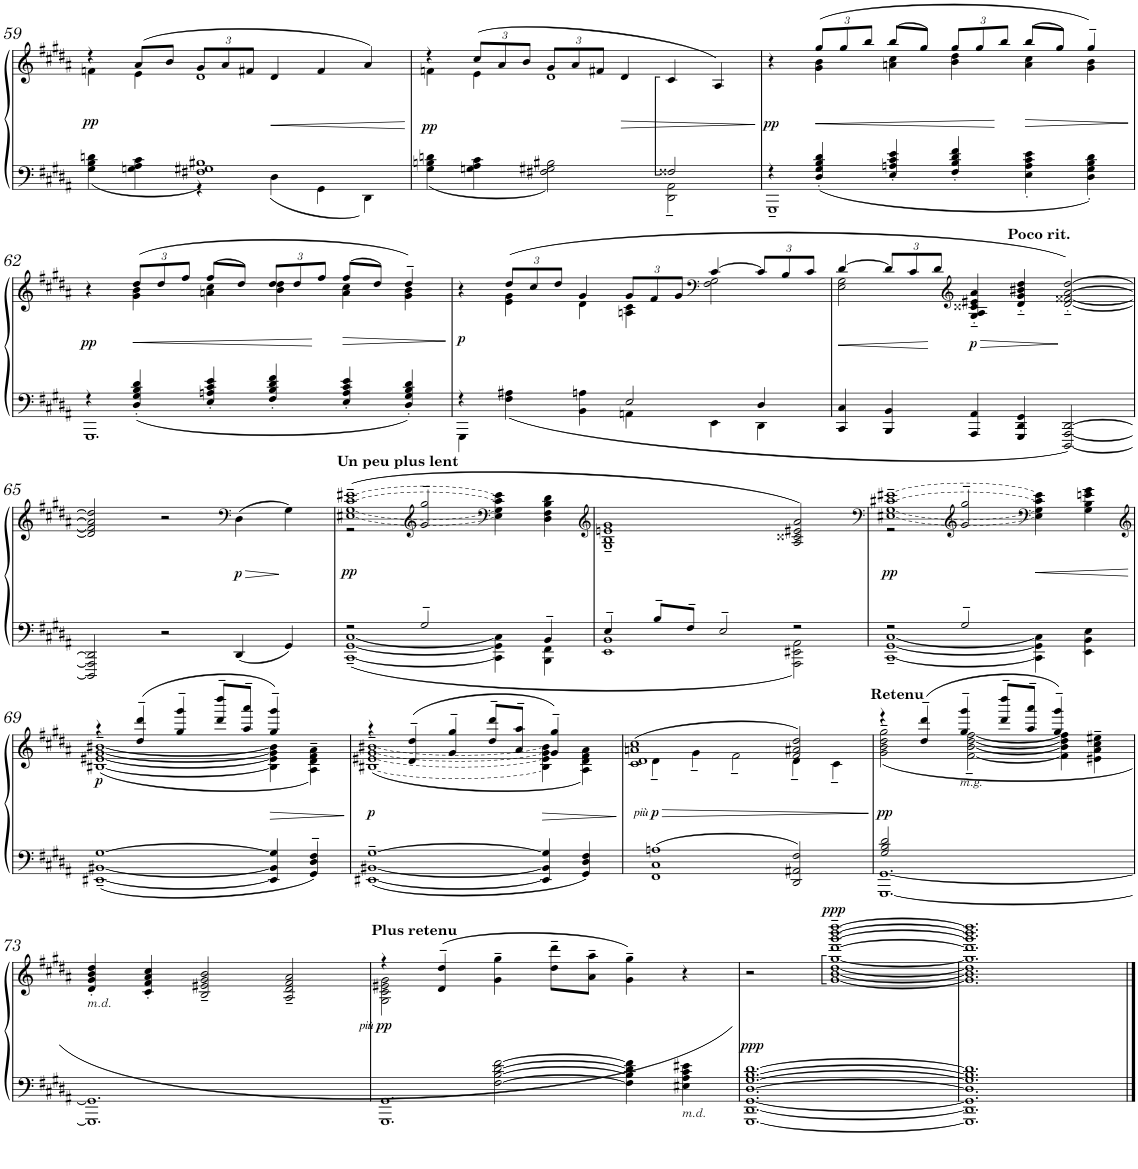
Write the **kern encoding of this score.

**kern	**kern	**dynam
*part1	*part1	*part1
*staff2	*staff1	*staff1/2
*I"Piano	*	*
*I'Pno.	*	*
!!LO:PB:g=z
*clefF4	*clefG2	*
*k[f#c#g#d#a#]	*k[f#c#g#d#a#]	*
*M3/2	*M3/2	*
=59	=59	=59
*^	*^	*
!	!	!	!	!LO:DY:b
4G#\ 4B\ 4dn\	2ryy	4r	4fn\	pp
4Gn\ 4A#\ 4c#\	.	(8a#/L	4e\	.
.	.	8b/J	.	.
*	*	*Xbrackettup	*	*
1F#X 1G#X 1B#X	4r	12g#/L	1d#	.
.	.	12a#/	.	.
.	.	12f#X/J	.	.
!	!	!	!	!LO:HP:b
.	4D#\	4d#/	.	<
.	4GG#\	4f#/	.	.
.	4DD#\	4a#/)	.	.
=60	=60	=60	=60	=60
!	!	!	!	!LO:DY:b
4G#\ 4Bn\ 4dn\	1ryy	4r	4fn\	pp
4Gn\ 4A#\ 4c#\	.	(>12cc#/L	4e\	.
.	.	12a#/	.	.
.	.	12b/J	.	.
2F#X\ 2G#X\ 2B#X\	.	12g#/L	1d#	.
.	.	12a#/	.	.
.	.	12f#X/J	.	.
!	!	!	!	!LO:HP:b
.	.	4d#/	.	>
2F##X/	2DD#\~ 2AA#\~	4c#/	.	.
.	.	4A#/)	.	.
*v	*v	*	*	*
*	*v	*v	*
.	.	[
=61	=61	=61
*^	*^	*
!	!	!	!	!LO:DY:b
4r	1GGG#~	4r	4ryy	pp
!	!	!	!	!LO:HP:b
4D#/'< 4G#/'< 4B/'< 4d#/'<	.	(12gg#/L	4g#\ 4b\	<
.	.	12gg#/	.	.
.	.	12bb/J	.	.
4E/'< 4An/'< 4c#/'< 4e/'<	.	(8bb/L	4an\ 4cc#\	.
.	.	8gg#/J)	.	.
4F#/'< 4B/'< 4d#/'< 4f#/'<	.	12gg#/L	4b\ 4dd#\	.
.	.	12gg#/	.	.
.	.	12bb/J	.	]
!	!	!	!	!LO:HP:b
4E\'< 4A\'< 4c#\'< 4e\'<	2ryy	(8bb/L	4a\ 4cc#\	>
.	.	8gg#/J)	.	.
4D#\'< 4G#\'< 4B\'< 4d#\'<	.	4gg#~/)	4g#\ 4b\	.
*v	*v	*	*	*
*	*v	*v	*
.	.	[
!!LO:LB:g=z
=62	=62	=62
*^	*^	*
!	!	!	!	!LO:DY:b
4r	1.GGG#	4r	4ryy	pp
!	!	!	!	!LO:HP:b
4D#/'< 4G#/'< 4B/'< 4d#/'<	.	(12dd#/L	4g#\ 4b\	<
.	.	12dd#/	.	.
.	.	12ff#/J	.	.
4E/'< 4An/'< 4c#/'< 4e/'<	.	(8ff#/L	4an\ 4cc#\	.
.	.	8dd#/J)	.	.
4F#/'< 4B/'< 4d#/'< 4f#/'<	.	12dd#/L	4b\ 4dd#\	.
.	.	12dd#/	.	.
.	.	12ff#/J	.	]
!	!	!	!	!LO:HP:b
4E/'< 4A/'< 4c#/'< 4e/'<	.	(8ff#/L	4a\ 4cc#\	>
.	.	8dd#/J)	.	.
4D#/'< 4G#/'< 4B/'< 4d#/'<	.	4dd#~/)	4g#\ 4b\	.
*v	*v	*	*	*
*	*v	*v	*
.	.	[
=63	=63	=63
*^	*^	*
!	!	!	!	!LO:DY:b
4r	4GGG#\	4r	4ryy	p
4F#\ 4A#X\	2ryy	(12dd#/L	4e\ 4g#\	.
.	.	12cc#/	.	.
.	.	12dd#/J	.	.
4BB\ 4An\	.	4g#/	4d#\	.
2E/	4AAn\	12g#/L	4An\ 4c#\	.
.	.	12f#/	.	.
.	.	12g#/J	.	.
*	*	*clefF4	*	*
.	4EE\	[4c#/	2F#\ 2G#\	.
4D#/	4DD#\	12c#/L]	.	.
.	.	12B/	.	.
.	.	12c#/J	.	.
*v	*v	*	*	*
=64	=64	=64	=64
!	!	!	!LO:HP:b
4CC#/ 4C#/	[4d#/	2E\ 2G#\	<
4BBB/ 4BB/	12d#/L]	.	.
.	12c#/	.	.
.	12d#/J	.	]
*	*clefG2	*	*
!	!	!	!LO:HP:b
!	!	!	!LO:DY:n=1:b
4AAA#/ 4AA#/	4G#/'<~< 4A#/'<~< 4c##X/'<~< 4e#X/'<~< 4a#/'<~<	1ryy	> p
!	!LO:TX:a:B:t=Poco rit.	!	!
4GGG#/ 4DD#/ 4GG#/	4d#/'<~< 4g#/'<~< 4b#X/'<~< 4dd#/'<~<	.	.
[2DDD#/ [2AAA#/ [2DD#/	[<2d#/'<~< [<2f##X/'<~< [2a#/'<~< [2dd#/'<~<)	.	[
*	*v	*v	*
!!LO:LB:g=z
=65	=65	=65
2DDD#/] 2AAA#/] 2DD#/]	2d#/] 2f##/] 2a#/] 2dd#/]	.
2r	2r	.
*	*clefF4	*
!	!	!LO:HP:b
!	!	!LO:DY:n=1:b
4DD#/	(4D#\	> p
4GG#/	4G#\)	]
=66	=66	=66
*^	*	*
!	!	!LO:TX:a:B:t=Un peu plus lent	!
!	!	!LO:T:n=1:dash	!
!	!	!LO:T:n=2:dash	!
!	!	!LO:T:n=3:dash	!
!	!	!LO:T:n=4:dash	!LO:DY:b
*	*	*^	*
2r	[1CC#~ [1GG#~ [1C#~	([<1E#X~ [<1G#~ [1c#~ [1e#X~	2r	pp
*	*	*clefG2	*	*
2G#~/	.	.	2g#/~ 2gg#/~	.
*	*	*clefF4	*	*
4CC#\] 4GG#\] 4C#\]	4ryy	4E#\] 4G#\] 4c#\] 4e#\]	2ryy	.
4BB~/	4BBB\ 4FF#\	4D#\ 4F#\ 4B\ 4d#\	.	.
*	*	*v	*v	*
=67	=67	=67	=67
*	*	*clefG2	*
4E~/	1EE 1BB	1G#~ 1B~ 1en~ 1g#~	.
8B~/L	.	.	.
8F#~/J	.	.	.
2E~/	.	.	.
2r	2AAA#\ 2EE#X\ 2AA#\	2A#/ 2c##X/ 2e#X/ 2a#/)	.
=68	=68	=68	=68
*	*	*clefF4	*
!	!	!LO:T:n=1:dash	!
!	!	!LO:T:n=2:dash	!
!	!	!LO:T:n=3:dash	!
!	!	!LO:T:n=4:dash	!LO:DY:b
*	*	*^	*
2r	[1CC#~ [1GG#~ [1C#~	[<1E#X~ [<1G#~ [1c#X~ [1e#X~	2r	pp
*	*	*clefG2	*	*
2G#~/	.	.	2g#/~ 2gg#/~	.
*	*	*clefF4	*	*
!	!	!	!	!LO:HP:b
4CC#\] 4GG#\] 4C#\]	4ryy	4E#\] 4G#\] 4c#\] 4e#\]	2ryy	<
4E\	4EE\ 4BB\	4G#\ 4B\ 4en\ 4g#\	.	.
*v	*v	*	*	*
*	*v	*v	*
.	.	]
!!LO:LB:g=z
=69	=69	=69
*	*clefG2	*
*	*^	*
!	!	!	!LO:DY:b
[1EE#X~ [1BB#X~ [1G#~	4r	([1B#X~> [1e#X~> [1g#~> [1b#X~>	p
.	(4dd#/~ 4ddd#/~	.	.
.	4gg#/~ 4ggg#/~	.	.
.	8ddd#/~ 8dddd#/~L	.	.
.	8aa#/~ 8aaa#/~J	.	.
4EE#/] 4BB#/] 4G#/]	4gg#/~ 4ggg#/~)	4B#\] 4e#\] 4g#\] 4b#\]	.
4GG#/~> 4D#/~> 4F#/~>)	(4A#\~> 4d#\~> 4f#\~> 4a#\~>	4ryy	.
*	*v	*v	*
.	.	[
=70	=70	=70
*	*^	*
!	!	!LO:T:n=1:dash	!
!	!	!LO:T:n=2:dash	!
!	!	!LO:T:n=3:dash	!
!	!	!LO:T:n=4:dash	!LO:DY:b
[1EE#X~> [1BB#X~> [1G#~>	4r	([1B#X~> [1e#X~> [1g#~> [1b#X~>	p
.	(4d#/~ 4dd#/~	.	.
.	4g#/~ 4gg#/~	.	.
.	8dd#/~ 8ddd#/~L	.	.
.	8a#/~ 8aa#/~J	.	.
!	!	!	!LO:HP:b=2
4EE#/] 4BB#/] 4G#/]	4g#/~ 4gg#/~)	4B#\] 4e#\] 4g#\] 4b#\]	>
4GG#/ 4D#/ 4F#/)	(4A#\ 4d#\ 4f#\ 4a#\	4ryy	.
=71	=71	=71	=71
!	!	!	!LO:DY:b
!	!	!	!LO:DY:n=1:b
1FF# 1C# 1An	(1c# 1d# 1an 1cc#	4d#~\	other-dynamics p
.	.	4g#~\	.
.	.	2f#~\	.
2DD#/ 2AA#X/ 2F#/	2f#/ 2a#X/ 2dd#/)	4d#~\	.
.	.	4c#~\	.
*	*v	*v	*
.	.	]
=72	=72	=72
*^	*^	*
!	!	!LO:TX:a:B:t=Retenu	!	!
!	!	!	!	!LO:DY:b
[<1.GGG# [<1.GG#	2G#/ 2B/ 2d#/	4r	(2g#\~> 2b\~> 2dd#\~> 2gg#\~>	pp
.	.	(4dd#/~ 4ddd#/~	.	.
!	!	!LO:TX:b:i:t=m.g.	!	!
.	1ryy	4gg#/~ 4ggg#/~	[2f#\~ [2b\~ [2dd#\~ [2ff#\~	.
.	.	8ddd#/~ 8dddd#/~L	.	.
.	.	8aa#/~ 8aaa#/~J	.	.
.	.	4gg#/~ 4ggg#/~)	4f#\] 4b\] 4dd#\] 4ff#\]	.
.	.	4e#X\~ 4a#\~ 4cc#\~ 4ee#X\~	4ryy	.
*v	*v	*	*	*
!!LO:LB:g=z
=73	=73	=73	=73
!	!LO:TX:b:i:t=m.d.	!	!
*	*v	*v	*
1.GGG#] 1.GG#]	4d#/' 4g#/' 4b/' 4dd#/'	.
.	4c#/' 4f#/' 4a#/' 4cc#/'	.
.	2B/~ 2e#X/~ 2g#/~ 2b/~	.
.	2A#/~ 2d#/~ 2f#/~ 2a#/~	.
=74	=74	=74
*^	*^	*
!	!	!LO:TX:a:B:t=Plus retenu	!	!
!	!	!	!	!LO:DY:b
!	!	!	!	!LO:DY:n=1:b
1.GGG# 1.GG#	2ryy	4r	2G#\ 2c#\ 2e#X\ 2g#\	other-dynamics pp
.	.	(4d#/~ 4dd#/~	.	.
.	[>2F#\ [>2B\ [>2d#\ [>2f#\	4g#\~ 4gg#\~	1ryy	.
.	.	8dd#\~ 8ddd#\~L	.	.
.	.	8a#\~ 8aa#\~J	.	.
.	4F#\] 4B\] 4d#\] 4f#\]	4g#\~ 4gg#\~)	.	.
!	!LO:TX:b:i:t=m.d.	!	!	!
.	4E#X\ 4A#\ 4c#\ 4e#X\	4r	.	.
=75	=75	=75	=75	=75
!	!	!	!	!LO:DY:a=2
[<1.GGG# [<1.DD# [<1.GG#	[>1.D# [>1.G# [>1.B [>1.d#)	2r	2ryy	ppp
!	!	!	!	!LO:DY:a
.	.	[>1ddd#~ [1ggg#~ [1bbb~ [1dddd#~	[1g# [1b [1dd# [1gg#	ppp
=76	=76	=76	=76	=76
1.GGG#] 1.DD#] 1.GG#]	1.D#] 1.G#] 1.B] 1.d#]	1.ddd#] 1.ggg#] 1.bbb] 1.dddd#]	1.g#] 1.b] 1.dd#] 1.gg#]	.
*v	*v	*	*	*
*	*v	*v	*
==	==	==
*-	*-	*-
